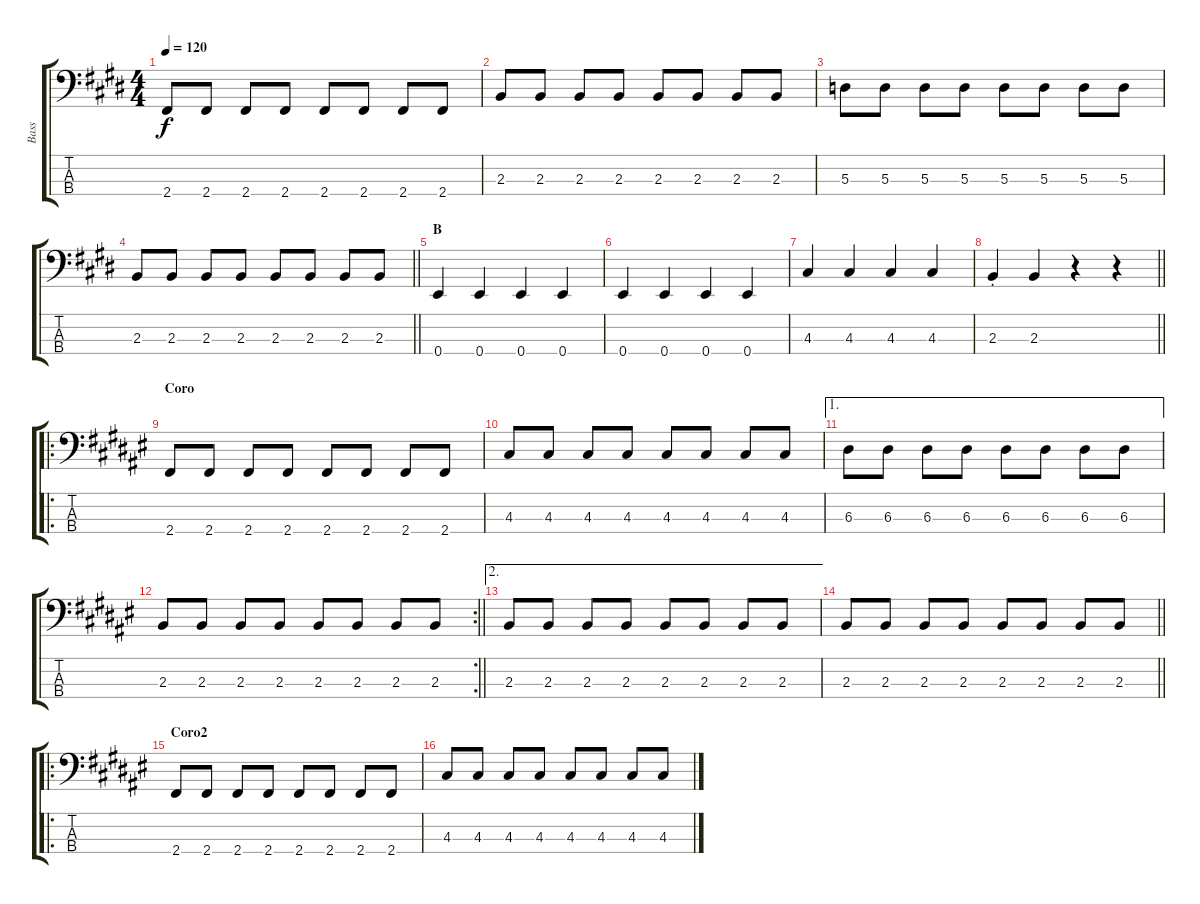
\track ("Bass" "Bass") {instrument electricbasspick}
\staff {score tabs}
\tuning (G2 D2 A1 E1) {hide}
\ts (4 4)
\tempo 120
\clef f4
\ks e
2.4.8{dy f} 2.4.8 2.4.8 2.4.8 2.4.8 2.4.8 2.4.8 2.4.8 |
2.3.8 2.3.8 2.3.8 2.3.8 2.3.8 2.3.8 2.3.8 2.3.8 |
5.3.8 5.3.8 5.3.8 5.3.8 5.3.8 5.3.8 5.3.8 5.3.8 |
\barLineRight lightlight
2.3.8 2.3.8 2.3.8 2.3.8 2.3.8 2.3.8 2.3.8 2.3.8 |
\section ("" "B")
0.4.4 0.4.4 0.4.4 0.4.4 |
0.4.4 0.4.4 0.4.4 0.4.4 |
4.3.4 4.3.4 4.3.4 4.3.4 |
\barLineRight lightlight
2.3{st}.4 2.3.4 r.4 r.4 |
\ro
\section ("" "Coro")
\ks f#
2.4.8 2.4.8 2.4.8 2.4.8 2.4.8 2.4.8 2.4.8 2.4.8 |
4.3.8 4.3.8 4.3.8 4.3.8 4.3.8 4.3.8 4.3.8 4.3.8 |
\ae 1
6.3.8 6.3.8 6.3.8 6.3.8 6.3.8 6.3.8 6.3.8 6.3.8 |
\rc 2
\barLineRight lightlight
2.3.8 2.3.8 2.3.8 2.3.8 2.3.8 2.3.8 2.3.8 2.3.8 |
\ae 2
2.3.8 2.3.8 2.3.8 2.3.8 2.3.8 2.3.8 2.3.8 2.3.8 |
\barLineRight lightlight
2.3.8 2.3.8 2.3.8 2.3.8 2.3.8 2.3.8 2.3.8 2.3.8 |
\ro
\section ("" "Coro2")
2.4.8 2.4.8 2.4.8 2.4.8 2.4.8 2.4.8 2.4.8 2.4.8 |
4.3.8 4.3.8 4.3.8 4.3.8 4.3.8 4.3.8 4.3.8 4.3.8
